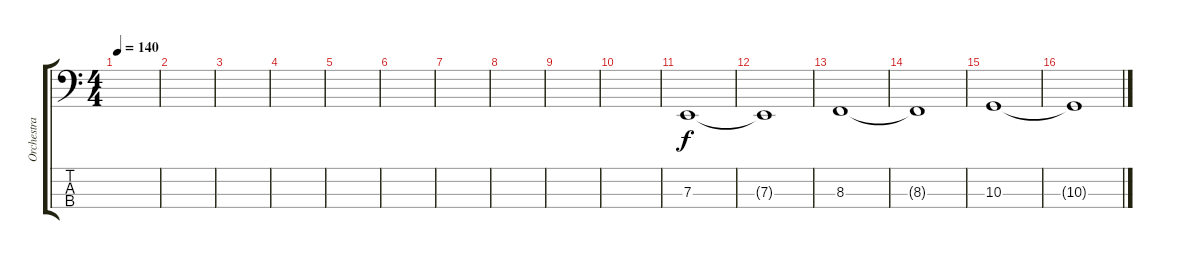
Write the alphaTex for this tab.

\track ("Orchestra - Strings" "Orchestra ") {instrument stringensemble2}
\staff {score tabs}
\tuning (G2 D2 A1 E1) {hide}
\ts (4 4)
\tempo 140
\clef f4
\ks c
|
|
|
|
|
|
|
|
|
|
7.3.1 |
7.3{t}.1 |
8.3.1 |
8.3{t}.1 |
10.3.1 |
10.3{t}.1
